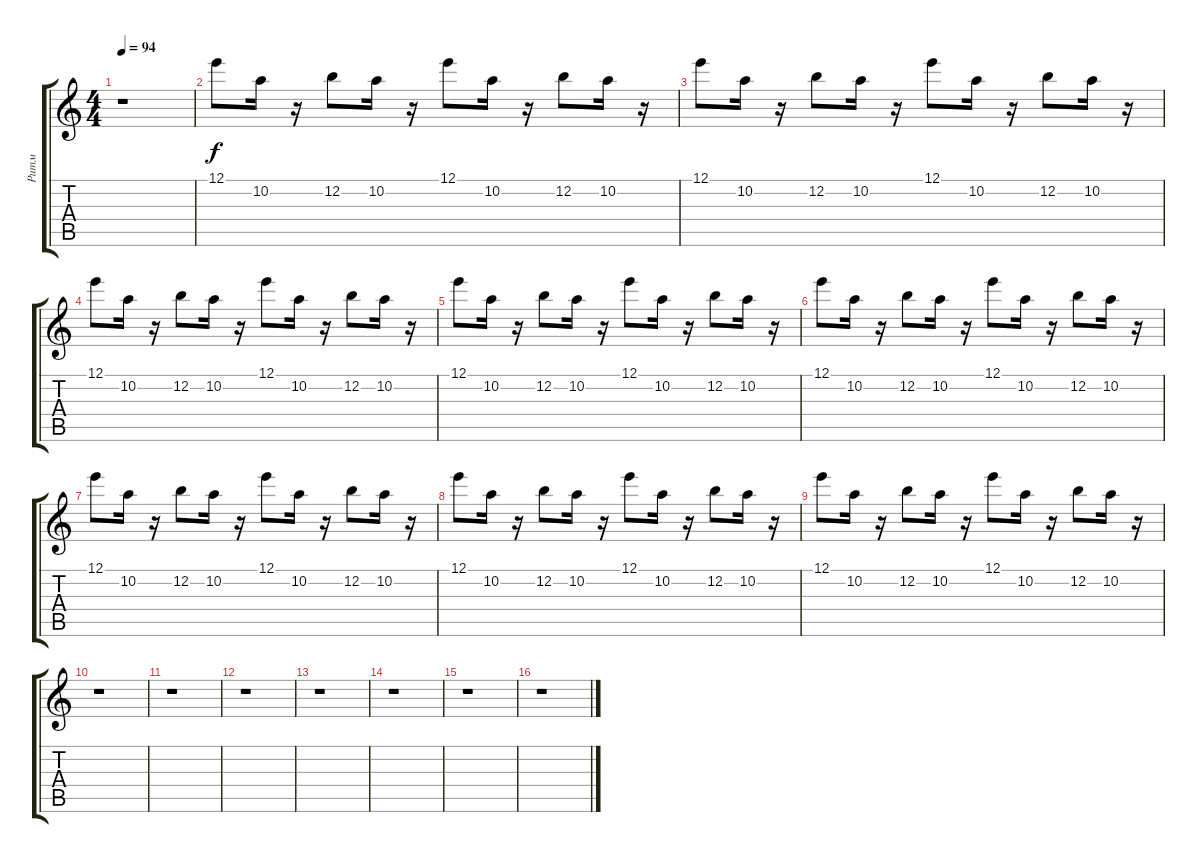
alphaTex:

\track ("Ритм" "Ритм") {instrument electricguitarclean}
\staff {score tabs}
\tuning (E4 B3 G3 D3 A2 E2) {hide}
\ts (4 4)
\tempo 94
\clef g2
\ks c
r.1{dy f} |
12.1.8 10.2.16 r.16 12.2.8 10.2.16 r.16 12.1.8 10.2.16 r.16 12.2.8 10.2.16 r.16 |
12.1.8 10.2.16 r.16 12.2.8 10.2.16 r.16 12.1.8 10.2.16 r.16 12.2.8 10.2.16 r.16 |
12.1.8 10.2.16 r.16 12.2.8 10.2.16 r.16 12.1.8 10.2.16 r.16 12.2.8 10.2.16 r.16 |
12.1.8 10.2.16 r.16 12.2.8 10.2.16 r.16 12.1.8 10.2.16 r.16 12.2.8 10.2.16 r.16 |
12.1.8 10.2.16 r.16 12.2.8 10.2.16 r.16 12.1.8 10.2.16 r.16 12.2.8 10.2.16 r.16 |
12.1.8 10.2.16 r.16 12.2.8 10.2.16 r.16 12.1.8 10.2.16 r.16 12.2.8 10.2.16 r.16 |
12.1.8 10.2.16 r.16 12.2.8 10.2.16 r.16 12.1.8 10.2.16 r.16 12.2.8 10.2.16 r.16 |
12.1.8 10.2.16 r.16 12.2.8 10.2.16 r.16 12.1.8 10.2.16 r.16 12.2.8 10.2.16 r.16 |
r.1 |
r.1 |
r.1 |
r.1 |
r.1 |
r.1 |
r.1
